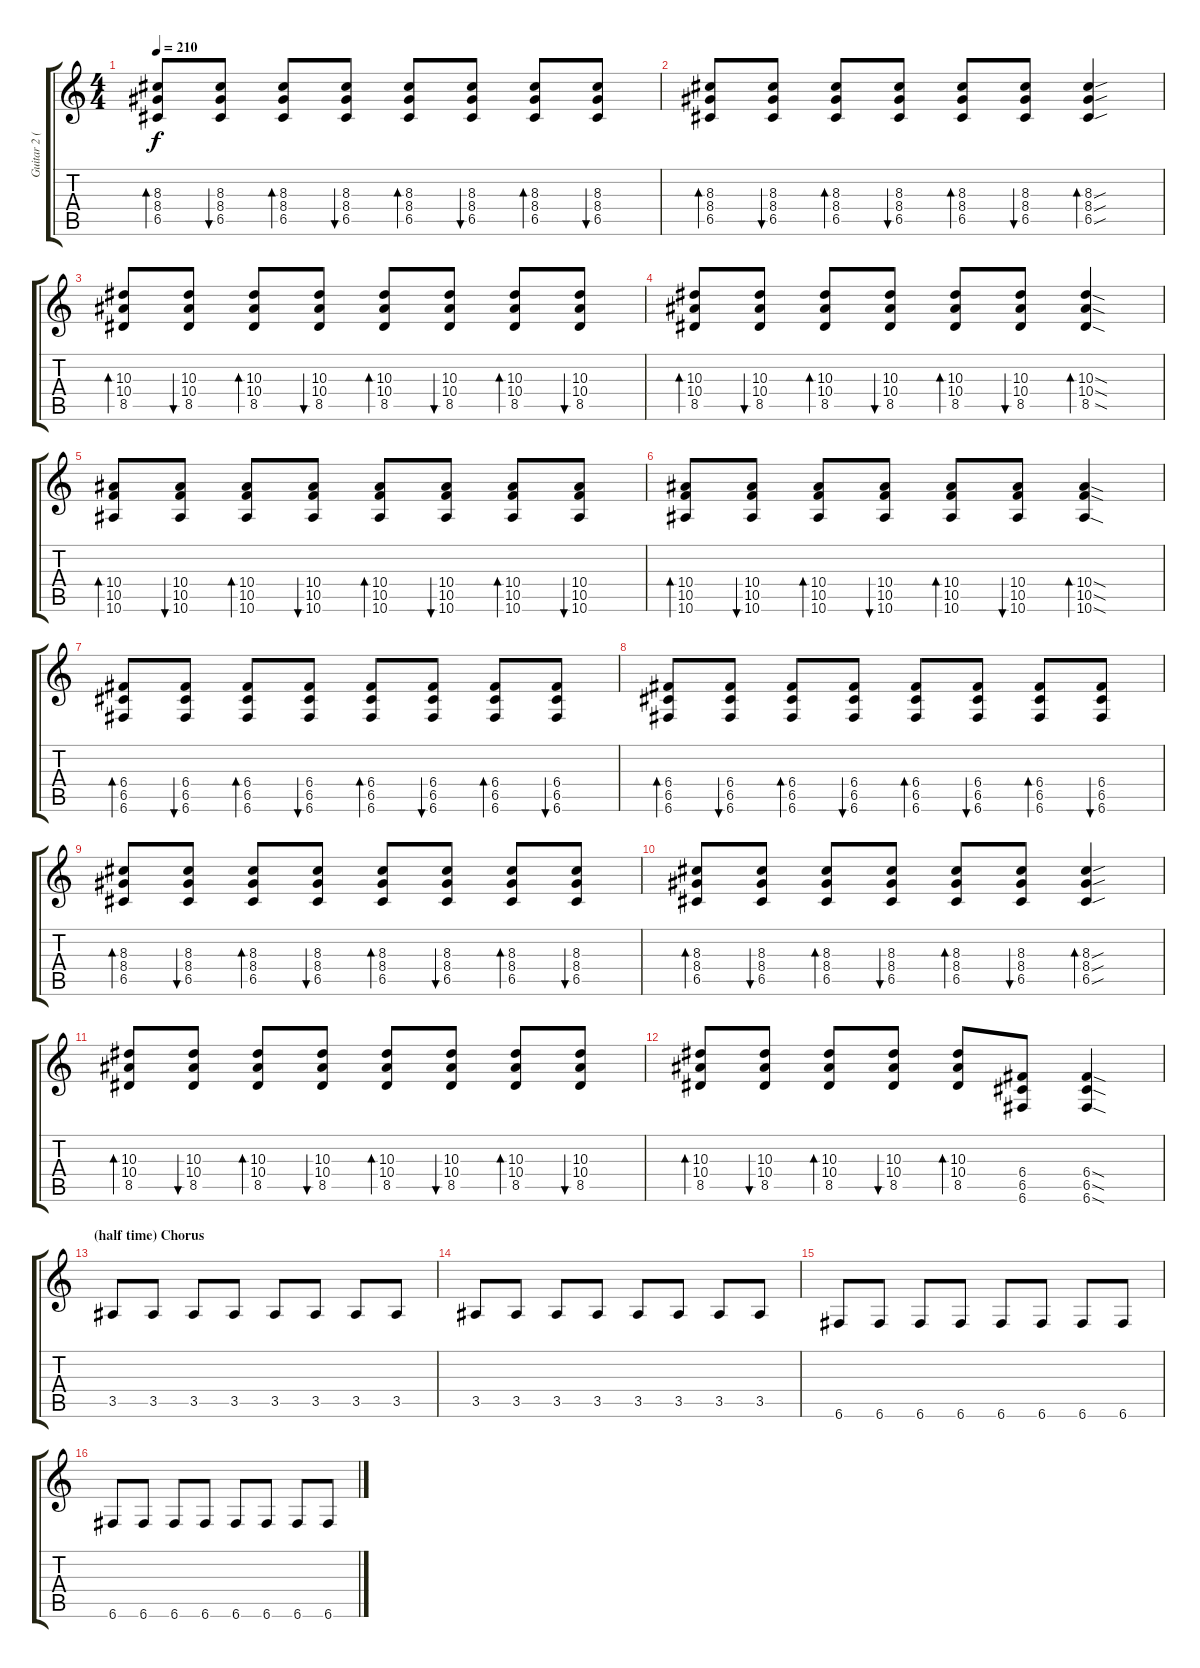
\track ("Guitar 2 (overdrive)" "Guitar 2 (") {instrument overdrivenguitar}
\staff {score tabs}
\tuning (D4 A3 F3 C3 G2 C2) {hide}
\ts (4 4)
\tempo 210
\clef g2
\ks c
(8.3 8.4 6.5).8{bd 60 dy f} (8.3 8.4 6.5).8{bu 60} (8.3 8.4 6.5).8{bd 60} (8.3 8.4 6.5).8{bu 60} (8.3 8.4 6.5).8{bd 60} (8.3 8.4 6.5).8{bu 60} (8.3 8.4 6.5).8{bd 60} (8.3 8.4 6.5).8{bu 60} |
(8.3 8.4 6.5).8{bd 60} (8.3 8.4 6.5).8{bu 60} (8.3 8.4 6.5).8{bd 60} (8.3 8.4 6.5).8{bu 60} (8.3 8.4 6.5).8{bd 60} (8.3 8.4 6.5).8{bu 60} (8.3{sou} 8.4{sou} 6.5{sou}).4{bd 60} |
(10.3 10.4 8.5).8{bd 60} (10.3 10.4 8.5).8{bu 60} (10.3 10.4 8.5).8{bd 60} (10.3 10.4 8.5).8{bu 60} (10.3 10.4 8.5).8{bd 60} (10.3 10.4 8.5).8{bu 60} (10.3 10.4 8.5).8{bd 60} (10.3 10.4 8.5).8{bu 60} |
(10.3 10.4 8.5).8{bd 60} (10.3 10.4 8.5).8{bu 60} (10.3 10.4 8.5).8{bd 60} (10.3 10.4 8.5).8{bu 60} (10.3 10.4 8.5).8{bd 60} (10.3 10.4 8.5).8{bu 60} (10.3{sod} 10.4{sod} 8.5{sod}).4{bd 60} |
(10.4 10.5 10.6).8{bd 60} (10.4 10.5 10.6).8{bu 60} (10.4 10.5 10.6).8{bd 60} (10.4 10.5 10.6).8{bu 60} (10.4 10.5 10.6).8{bd 60} (10.4 10.5 10.6).8{bu 60} (10.4 10.5 10.6).8{bd 60} (10.4 10.5 10.6).8{bu 60} |
(10.4 10.5 10.6).8{bd 60} (10.4 10.5 10.6).8{bu 60} (10.4 10.5 10.6).8{bd 60} (10.4 10.5 10.6).8{bu 60} (10.4 10.5 10.6).8{bd 60} (10.4 10.5 10.6).8{bu 60} (10.4{sod} 10.5{sod} 10.6{sod}).4{bd 60} |
(6.4 6.5 6.6).8{bd 60} (6.4 6.5 6.6).8{bu 60} (6.4 6.5 6.6).8{bd 60} (6.4 6.5 6.6).8{bu 60} (6.4 6.5 6.6).8{bd 60} (6.4 6.5 6.6).8{bu 60} (6.4 6.5 6.6).8{bd 60} (6.4 6.5 6.6).8{bu 60} |
(6.4 6.5 6.6).8{bd 60} (6.4 6.5 6.6).8{bu 60} (6.4 6.5 6.6).8{bd 60} (6.4 6.5 6.6).8{bu 60} (6.4 6.5 6.6).8{bd 60} (6.4 6.5 6.6).8{bu 60} (6.4 6.5 6.6).8{bd 60} (6.4 6.5 6.6).8{bu 60} |
(8.3 8.4 6.5).8{bd 60} (8.3 8.4 6.5).8{bu 60} (8.3 8.4 6.5).8{bd 60} (8.3 8.4 6.5).8{bu 60} (8.3 8.4 6.5).8{bd 60} (8.3 8.4 6.5).8{bu 60} (8.3 8.4 6.5).8{bd 60} (8.3 8.4 6.5).8{bu 60} |
(8.3 8.4 6.5).8{bd 60} (8.3 8.4 6.5).8{bu 60} (8.3 8.4 6.5).8{bd 60} (8.3 8.4 6.5).8{bu 60} (8.3 8.4 6.5).8{bd 60} (8.3 8.4 6.5).8{bu 60} (8.3{sou} 8.4{sou} 6.5{sou}).4{bd 60} |
(10.3 10.4 8.5).8{bd 60} (10.3 10.4 8.5).8{bu 60} (10.3 10.4 8.5).8{bd 60} (10.3 10.4 8.5).8{bu 60} (10.3 10.4 8.5).8{bd 60} (10.3 10.4 8.5).8{bu 60} (10.3 10.4 8.5).8{bd 60} (10.3 10.4 8.5).8{bu 60} |
(10.3 10.4 8.5).8{bd 60} (10.3 10.4 8.5).8{bu 60} (10.3 10.4 8.5).8{bd 60} (10.3 10.4 8.5).8{bu 60} (10.3 10.4 8.5).8{bd 60} (6.4 6.5 6.6).8 (6.4{sod} 6.5{sod} 6.6{sod}).4 |
\section ("" "(half time) Chorus")
3.5.8 3.5.8 3.5.8 3.5.8 3.5.8 3.5.8 3.5.8 3.5.8 |
3.5.8 3.5.8 3.5.8 3.5.8 3.5.8 3.5.8 3.5.8 3.5.8 |
6.6.8 6.6.8 6.6.8 6.6.8 6.6.8 6.6.8 6.6.8 6.6.8 |
6.6.8 6.6.8 6.6.8 6.6.8 6.6.8 6.6.8 6.6.8 6.6.8
